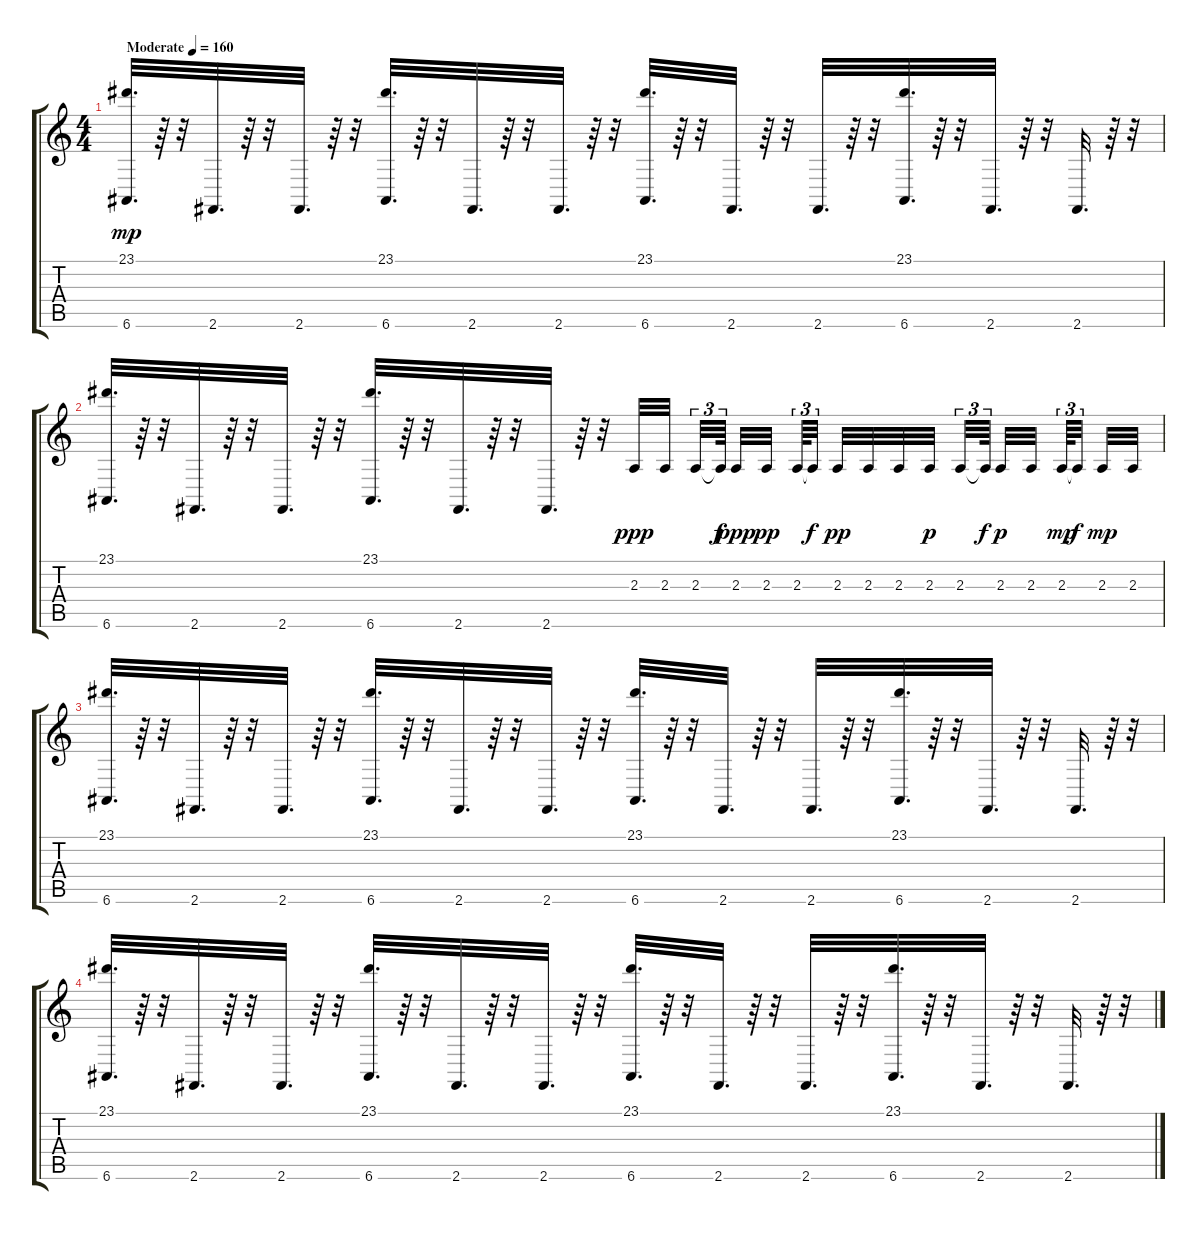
\track "" {instrument celesta}
\staff {score tabs}
\tuning (E4 B3 G3 D3 A2 E2) {hide}
\ts (4 4)
\tempo (160 "Moderate")
\clef g2
\ks c
(23.1 6.6).32{d dy mp instrument celesta} r.64 r.32 2.6.32{d} r.64 r.32 2.6.32{d} r.64 r.32 (23.1 6.6).32{d} r.64 r.32 2.6.32{d} r.64 r.32 2.6.32{d} r.64 r.32 (23.1 6.6).32{d} r.64 r.32 2.6.32{d} r.64 r.32 2.6.32{d} r.64 r.32 (23.1 6.6).32{d} r.64 r.32 2.6.32{d} r.64 r.32 2.6.32{d} r.64 r.32 |
(23.1 6.6).32{d} r.64 r.32 2.6.32{d} r.64 r.32 2.6.32{d} r.64 r.32 (23.1 6.6).32{d} r.64 r.32 2.6.32{d} r.64 r.32 2.6.32{d} r.64 r.32 2.3.32{dy ppp} 2.3.32 2.3.32{tu (3 2)} 2.3{t}.64{tu (3 2) dy f} 2.3.32{dy ppp} 2.3.32{dy pp} 2.3.64{tu (3 2)} 2.3{t}.32{tu (3 2) dy f} 2.3.32{dy pp} 2.3.32 2.3.32 2.3.32{dy p} 2.3.32{tu (3 2)} 2.3{t}.64{tu (3 2) dy f} 2.3.32{dy p} 2.3.32 2.3.64{tu (3 2) dy mp} 2.3{t}.32{tu (3 2) dy f} 2.3.32{dy mp} 2.3.32 |
(23.1 6.6).32{d} r.64 r.32 2.6.32{d} r.64 r.32 2.6.32{d} r.64 r.32 (23.1 6.6).32{d} r.64 r.32 2.6.32{d} r.64 r.32 2.6.32{d} r.64 r.32 (23.1 6.6).32{d} r.64 r.32 2.6.32{d} r.64 r.32 2.6.32{d} r.64 r.32 (23.1 6.6).32{d} r.64 r.32 2.6.32{d} r.64 r.32 2.6.32{d} r.64 r.32 |
(23.1 6.6).32{d} r.64 r.32 2.6.32{d} r.64 r.32 2.6.32{d} r.64 r.32 (23.1 6.6).32{d} r.64 r.32 2.6.32{d} r.64 r.32 2.6.32{d} r.64 r.32 (23.1 6.6).32{d} r.64 r.32 2.6.32{d} r.64 r.32 2.6.32{d} r.64 r.32 (23.1 6.6).32{d} r.64 r.32 2.6.32{d} r.64 r.32 2.6.32{d} r.64 r.32
